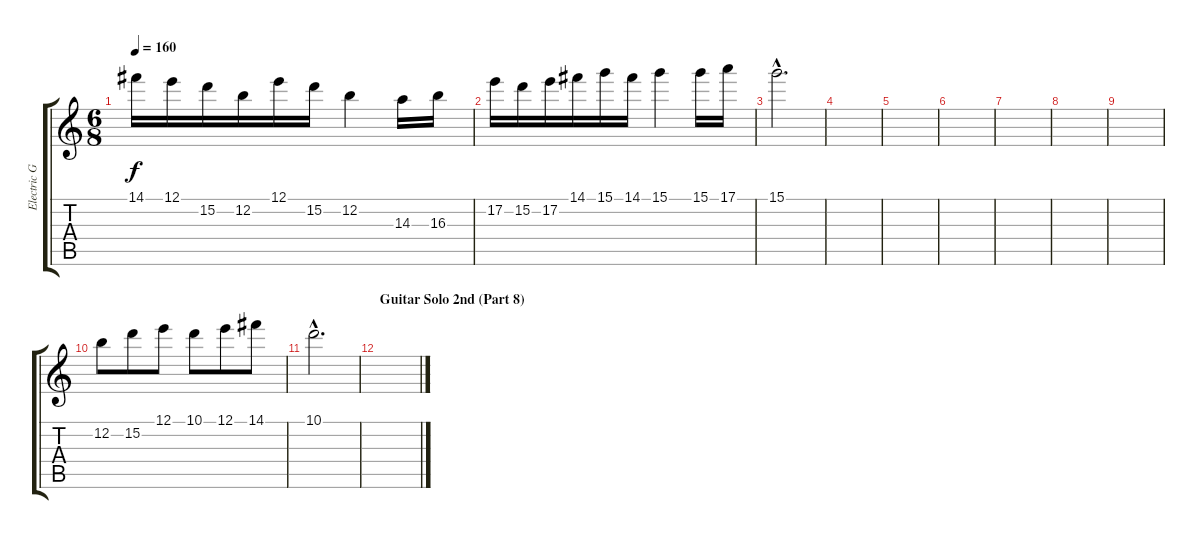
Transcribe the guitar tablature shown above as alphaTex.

\track ("Electric Guitar 1" "Electric G") {instrument distortionguitar}
\staff {score tabs}
\tuning (E4 B3 G3 D3 A2 E2) {hide}
\ts (6 8)
\tempo 160
\clef g2
\ks c
14.1.16{dy f} 12.1.16 15.2.16 12.2.16 12.1.16 15.2.16 12.2.4 14.3.16 16.3.16 |
17.2.16 15.2.16 17.2.16 14.1.16 15.1.16 14.1.16 15.1.4 15.1.16 17.1.16 |
15.1{hac}.2{d} |
|
|
|
|
|
|
12.2.8 15.2.8 12.1.8 10.1.8 12.1.8 14.1.8 |
10.1{hac}.2{d} |
\section ("" "Guitar Solo 2nd (Part 8)")
